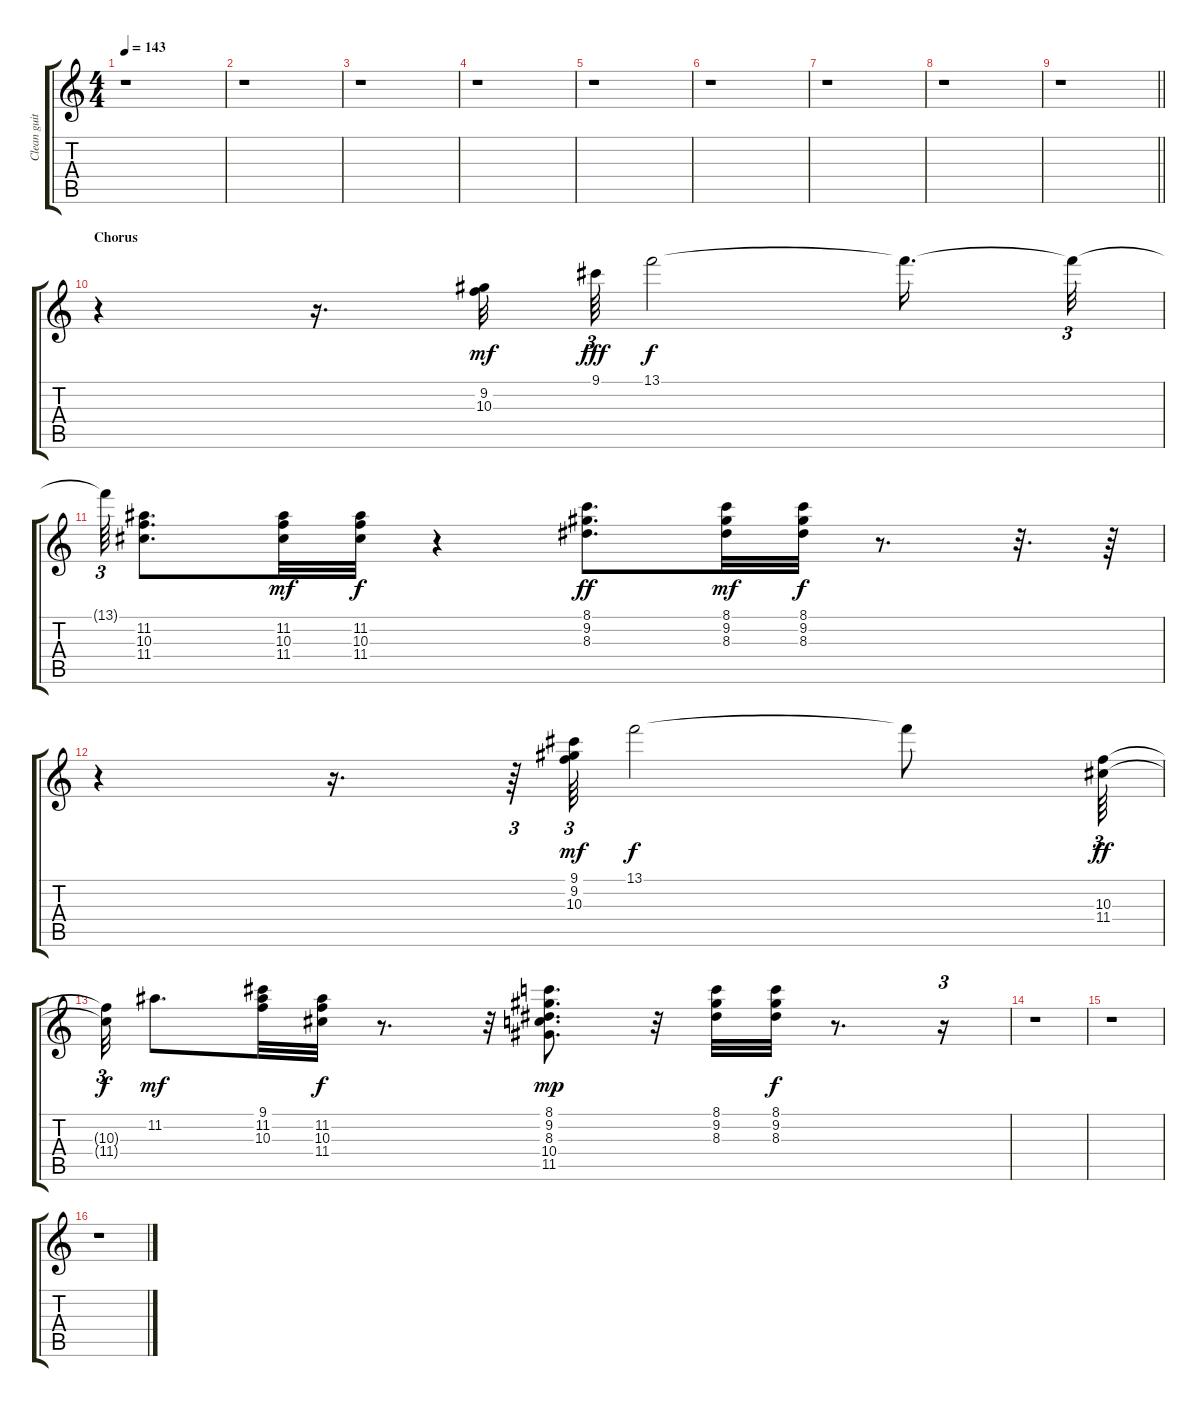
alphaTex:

\track ("Clean guitar" "Clean guit") {instrument electricguitarjazz}
\staff {score tabs}
\tuning (E4 B3 G3 D3 A2 E2) {hide}
\ts (4 4)
\tempo 143
\clef g2
\ks c
r.1{dy mf} |
r.1 |
r.1 |
r.1 |
r.1 |
r.1 |
r.1 |
r.1 |
\barLineRight lightlight
r.1 |
\section ("" "Chorus")
r.4 r.16{d} (9.2 10.3).32 9.1.64{tu (3 2) dy fff} 13.1.2{dy f} 13.1{t}.16{d} 13.1{t}.32{tu (3 2)} |
13.1{t}.64{tu (3 2)} (11.2 10.3 11.4).8{d} (11.2 10.3 11.4).32{dy mf} (11.2 10.3 11.4).32{dy f} r.4 (8.1 9.2 8.3).8{d dy ff} (8.1 9.2 8.3).32{dy mf} (8.1 9.2 8.3).32{dy f} r.8{d} r.32{d} r.64 |
r.4 r.16{d} r.64{tu (3 2)} (9.1 9.2 10.3).64{tu (3 2) dy mf} 13.1.2{dy f} 13.1{t}.8 (10.3 11.4).64{tu (3 2) dy ff} |
(10.3{t} 11.4{t}).32{tu (3 2) dy f} 11.2.8{d dy mf} (9.1 11.2 10.3).32 (11.2 10.3 11.4).32{dy f} r.8{d} r.32 (8.1 9.2 8.3 10.4 11.5).8{d dy mp} r.32 (8.1 9.2 8.3).32 (8.1 9.2 8.3).32{dy f} r.8{d} r.16{tu (3 2)} |
r.1 |
r.1 |
r.1
